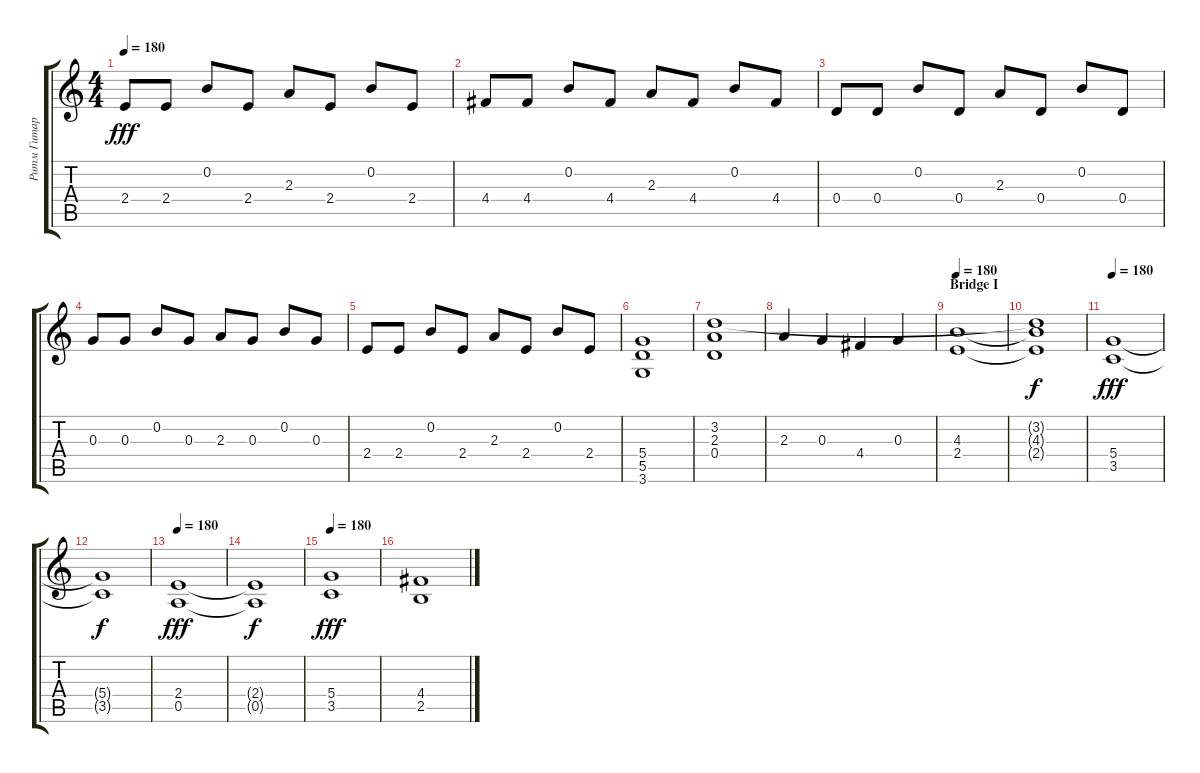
\track ("Ритм Гитара" "Ритм Гитар") {instrument distortionguitar}
\staff {score tabs}
\tuning (E4 B3 G3 D3 A2 E2) {hide}
\ts (4 4)
\tempo 180
\clef g2
\ks c
2.4.8{dy fff} 2.4.8 0.2.8 2.4.8 2.3.8 2.4.8 0.2.8 2.4.8 |
4.4.8 4.4.8 0.2.8 4.4.8 2.3.8 4.4.8 0.2.8 4.4.8 |
0.4.8 0.4.8 0.2.8 0.4.8 2.3.8 0.4.8 0.2.8 0.4.8 |
0.3.8 0.3.8 0.2.8 0.3.8 2.3.8 0.3.8 0.2.8 0.3.8 |
2.4.8 2.4.8 0.2.8 2.4.8 2.3.8 2.4.8 0.2.8 2.4.8 |
(5.4 5.5 3.6).1 |
(3.2 2.3 0.4).1 |
2.3.4 0.3.4 4.4.4 0.3.4 |
\section ("" "Bridge I")
\tempo 180
(4.3 2.4).1 |
(3.2{t} 4.3{t} 2.4{t}).1{dy f} |
\tempo 180
(5.4 3.5).1{dy fff} |
(5.4{t} 3.5{t}).1{dy f} |
\tempo 180
(2.4 0.5).1{dy fff} |
(2.4{t} 0.5{t}).1{dy f} |
\tempo 180
(5.4 3.5).1{dy fff} |
(4.4 2.5).1
